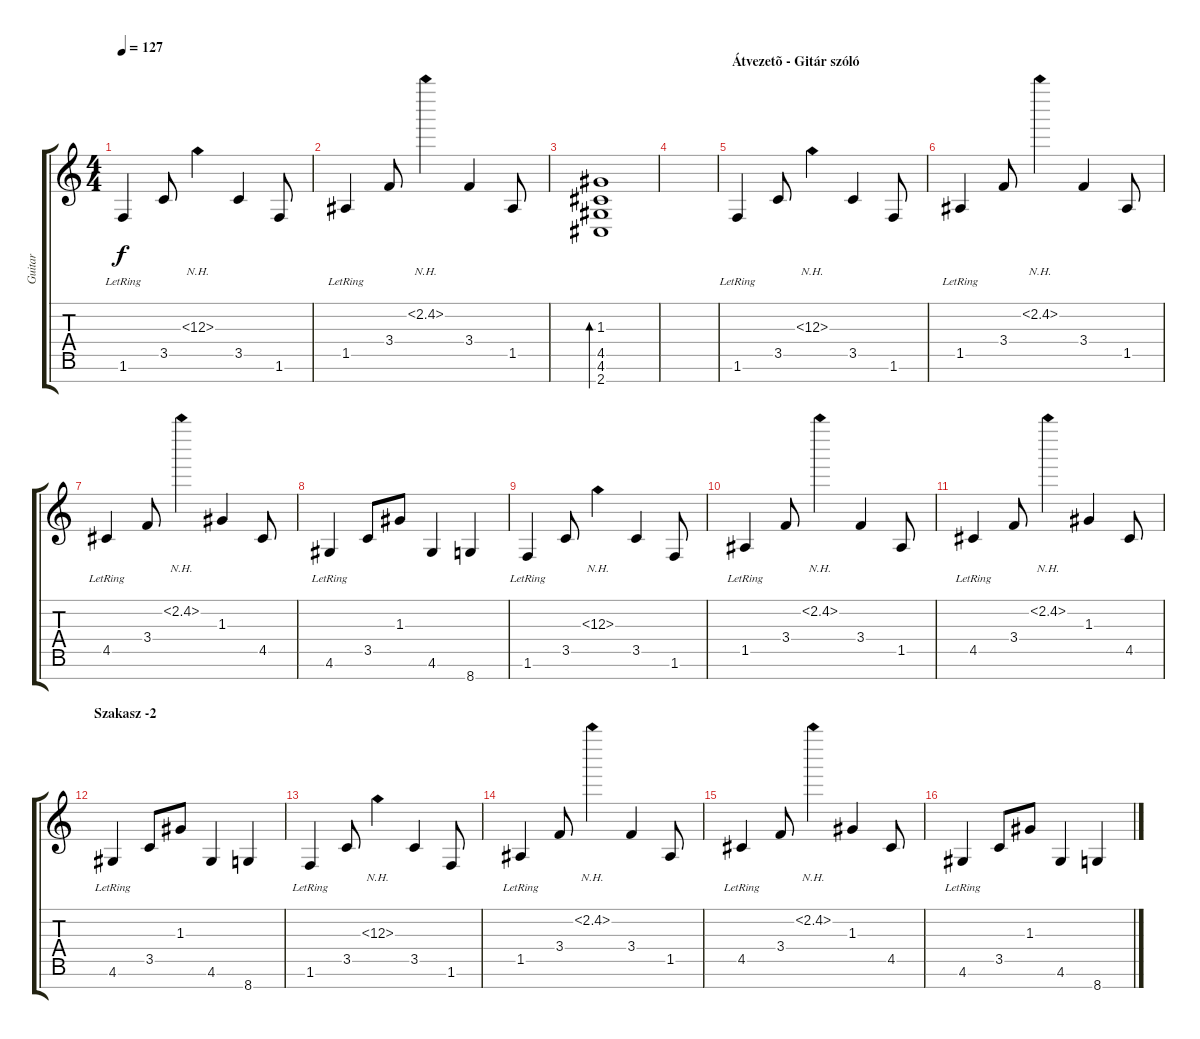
\track ("Guitar " "Guitar ") {instrument acousticguitarsteel}
\staff {score tabs}
\tuning (E4 B3 G3 D3 A2 E2 B1) {hide}
\ts (4 4)
\tempo 127
\clef g2
\ks c
1.6{lr}.4{dy f} 3.5.8 1.3{nh}.4 3.5.4 1.6.8 |
1.5{lr}.4 3.4.8 2.2{nh}.4 3.4.4 1.5.8 |
(1.3 4.5 4.6 2.7).1{bd 120} |
|
\section ("" "Átvezetõ - Gitár szóló")
1.6{lr}.4 3.5.8 1.3{nh}.4 3.5.4 1.6.8 |
1.5{lr}.4 3.4.8 2.2{nh}.4 3.4.4 1.5.8 |
4.5{lr}.4 3.4.8 2.2{nh}.4 1.3.4 4.5.8 |
4.6{lr}.4 3.5.8 1.3.8 4.6.4 8.7.4 |
1.6{lr}.4 3.5.8 1.3{nh}.4 3.5.4 1.6.8 |
1.5{lr}.4 3.4.8 2.2{nh}.4 3.4.4 1.5.8 |
4.5{lr}.4 3.4.8 2.2{nh}.4 1.3.4 4.5.8 |
\section ("" "Szakasz -2")
4.6{lr}.4 3.5.8 1.3.8 4.6.4 8.7.4 |
1.6{lr}.4 3.5.8 1.3{nh}.4 3.5.4 1.6.8 |
1.5{lr}.4 3.4.8 2.2{nh}.4 3.4.4 1.5.8 |
4.5{lr}.4 3.4.8 2.2{nh}.4 1.3.4 4.5.8 |
4.6{lr}.4 3.5.8 1.3.8 4.6.4 8.7.4
